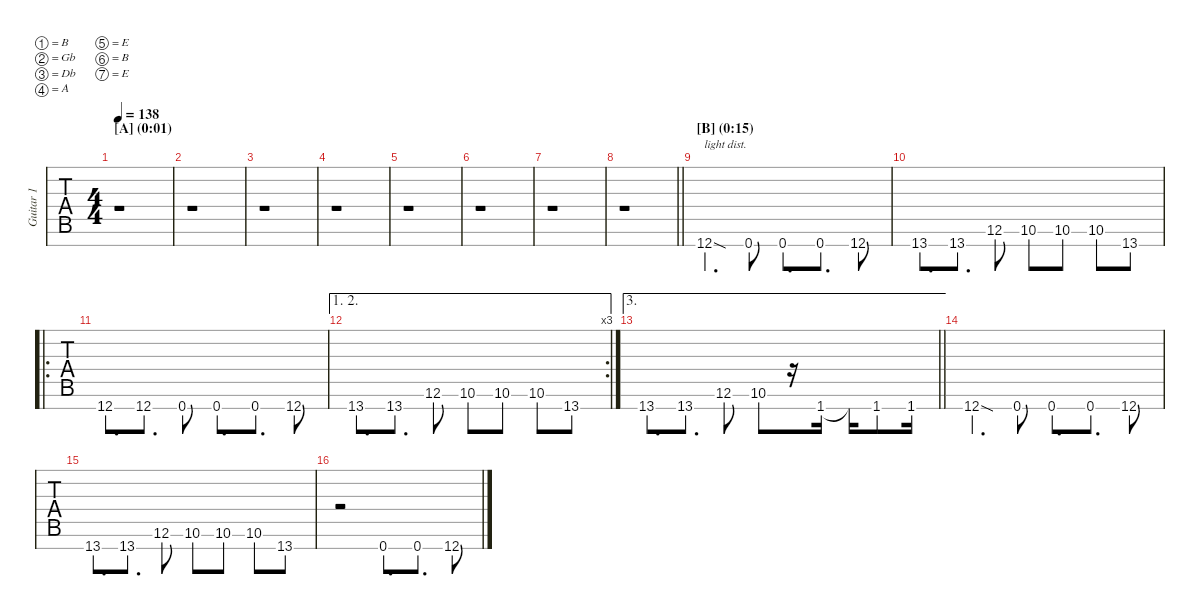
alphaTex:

\defaultSystemsLayout 4
\hideDynamics
\bracketExtendMode nobrackets
\multiTrackTrackNamePolicy allsystems
\firstSystemTrackNameMode fullname
\otherSystemsTrackNameMode fullname
\otherSystemsTrackNameOrientation horizontal
\track ("Guitar 1" "Gtr. 1") {instrument overdrivenguitar}
\staff {tabs}
\tuning (B3 Gb3 Db3 A2 E2 B1 E1)
\ts (4 4)
\section ("" "[A] (0:01)")
\scale
1.11015
\tempo 138
\accidentals auto
\clef g2
\ottava regular
\simile none
\ks c
r.1{dy p instrument overdrivenguitar} |
\scale
0.963284 r.1 |
\scale
0.963284 r.1 |
\scale
0.963284 r.1 |
\scale
0.996164 r.1 |
\scale
0.996164 r.1 |
\scale
0.996164 r.1 |
\scale
1.01151
\barLineRight lightlight
r.1 |
\section ("" "[B] (0:15)")
\scale
1.00019 12.7{sod}.4{d txt "light dist."} 0.7.8 0.7.8{d} 0.7.8{d} 12.7.8 |
\scale
0.999805 13.7{st}.8{d} 13.7{st}.8{d} 12.6.8 10.6.8 10.6.8 10.6.8 13.7.8 |
\ro
\scale
1.00166 12.7.8{d} 12.7.8{d} 0.7.8 0.7.8{d} 0.7.8{d} 12.7.8 |
\ae (1 2)
\rc 3
\scale
1.00014 13.7{st}.8{d} 13.7{st}.8{d} 12.6.8 10.6.8 10.6.8 10.6.8 13.7.8 |
\ae 3
\scale
0.998198
\barLineRight lightlight
13.7{st}.8{d} 13.7{st}.8{d} 12.6.8 10.6.8 r.16 1.7.16 1.7{t}.16 1.7.8 1.7.16 |
\scale
1.001 12.7{sod}.4{d} 0.7.8 0.7.8{d} 0.7.8{d} 12.7.8 |
\scale
1.001 13.7{st}.8{d} 13.7{st}.8{d} 12.6.8 10.6.8 10.6.8 10.6.8 13.7.8 |
\scale
1.001 r.2 0.7.8{d} 0.7.8{d} 12.7.8
